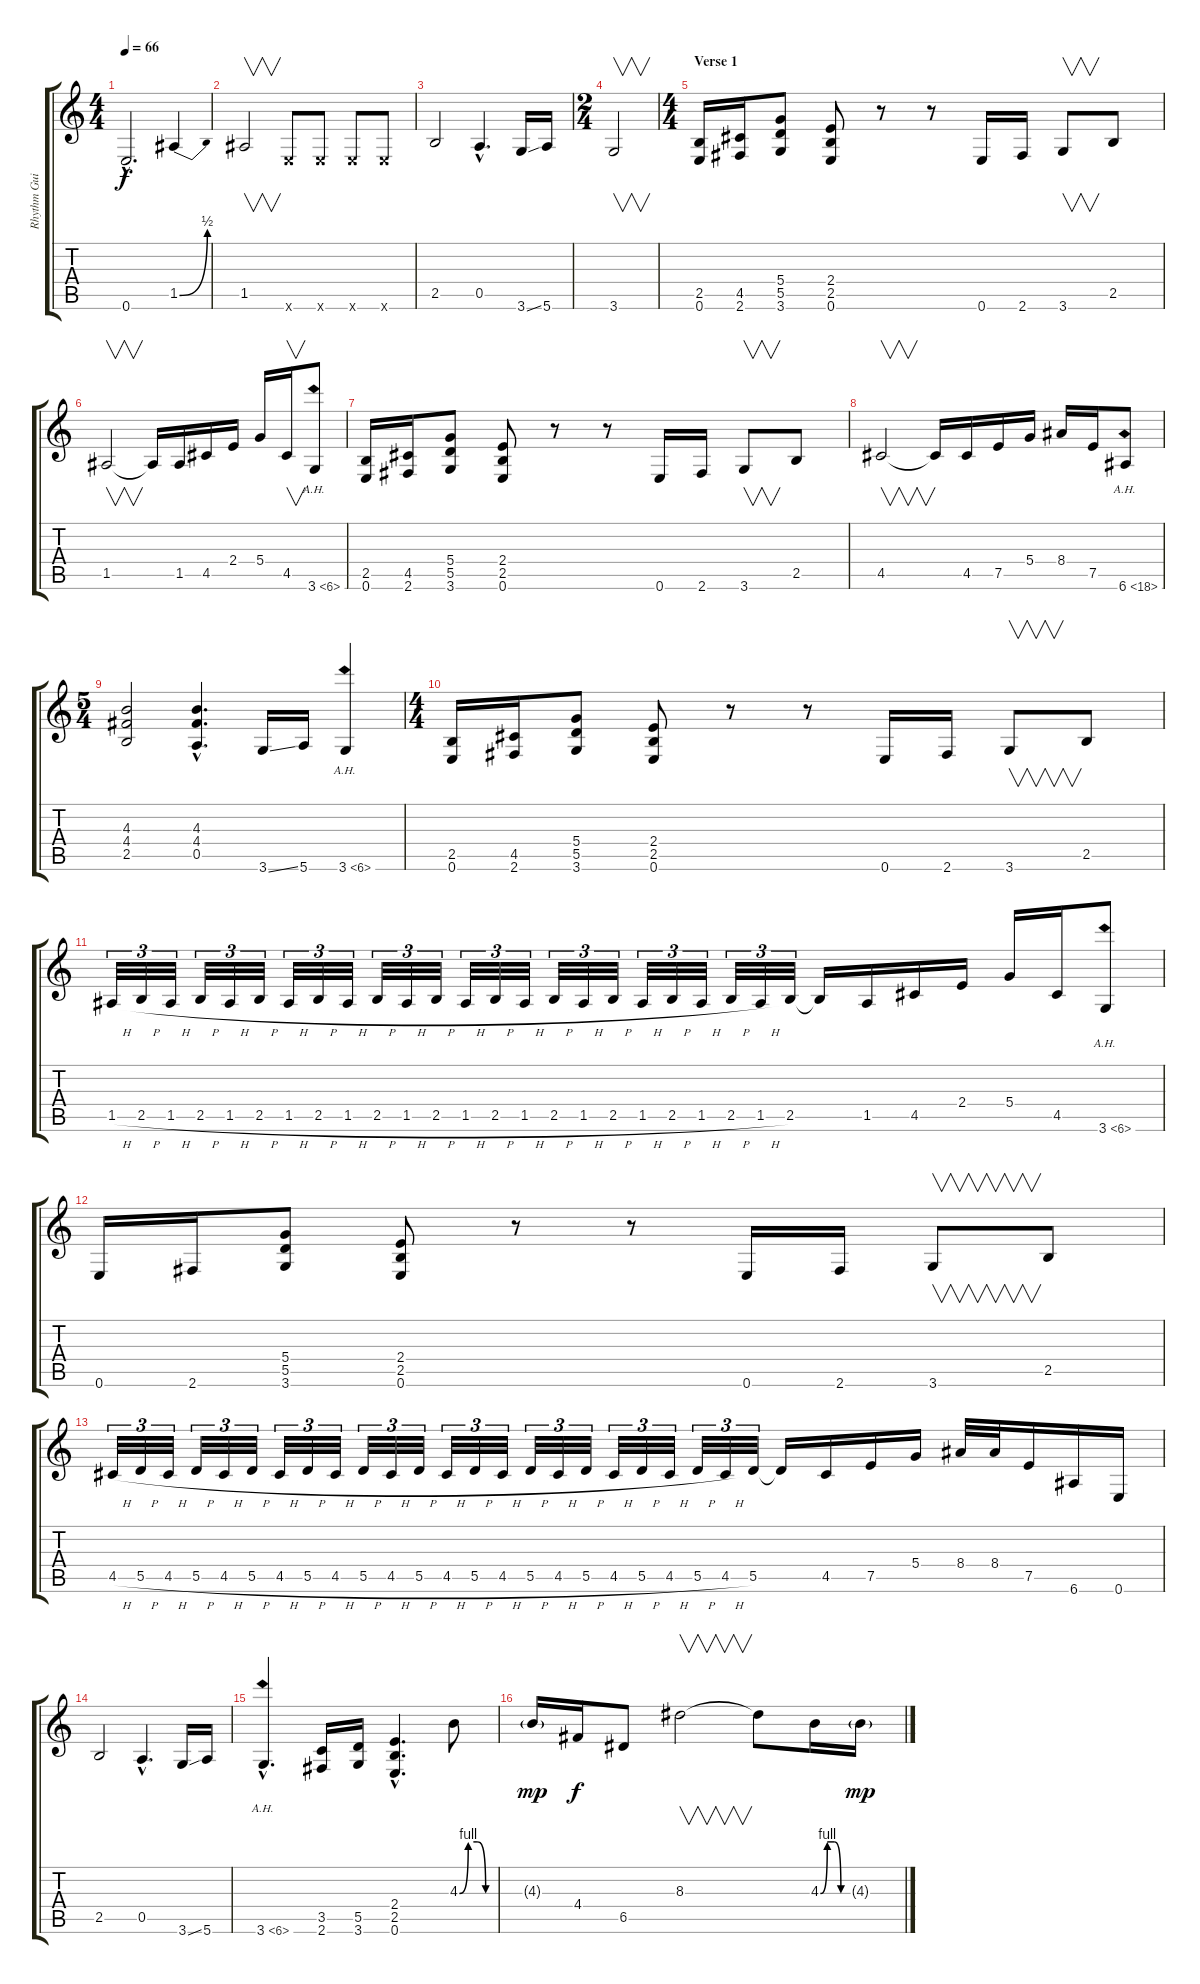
\track ("Rhythm Guitar" "Rhythm Gui") {instrument distortionguitar}
\staff {score tabs}
\tuning (E4 B3 G3 D3 A2 E2) {hide}
\ts (4 4)
\tempo 66
\clef g2
\ks c
0.6{hac}.2{d dy f} 1.5{be (bend 0 0 60 2)}.4 |
1.5.2{v} 0.6{x}.8 0.6{x}.8 0.6{x}.8 0.6{x}.8 |
2.5.2 0.5{hac}.4{d} 3.6{ss}.16 5.6.16 |
\ts (2 4)
3.6.2{v} |
\ts (4 4)
\section ("" "Verse 1")
(2.5 0.6).16 (4.5 2.6).16 (5.4 5.5 3.6).8 (2.4 2.5 0.6).8 r.8 r.8 0.6.16 2.6.16 3.6.8{v} 2.5.8 |
1.5.2{v} 1.5{t}.16 1.5.16 4.5.16 2.4.16 5.4.16 4.5.16{v} 3.6{ah 3}.8 |
(2.5 0.6).16 (4.5 2.6).16 (5.4 5.5 3.6).8 (2.4 2.5 0.6).8 r.8 r.8 0.6.16 2.6.16 3.6.8{v} 2.5.8 |
4.5.2{v} 4.5{t}.16 4.5.16 7.5.16 5.4.16 8.4.16 7.5.16 6.6{ah 12}.8 |
\ts (5 4)
(4.3 4.4 2.5).2 (4.3{hac} 4.4{hac} 0.5{hac}).4{d} 3.6{ss}.16 5.6.16 3.6{ah 3}.4 |
\ts (4 4)
(2.5 0.6).16 (4.5 2.6).16 (5.4 5.5 3.6).8 (2.4 2.5 0.6).8 r.8 r.8 0.6.16 2.6.16 3.6.8{v} 2.5.8 |
1.5{h}.32{tu (3 2)} 2.5{h}.32{tu (3 2)} 1.5{h}.32{tu (3 2)} 2.5{h}.32{tu (3 2)} 1.5{h}.32{tu (3 2)} 2.5{h}.32{tu (3 2)} 1.5{h}.32{tu (3 2)} 2.5{h}.32{tu (3 2)} 1.5{h}.32{tu (3 2)} 2.5{h}.32{tu (3 2)} 1.5{h}.32{tu (3 2)} 2.5{h}.32{tu (3 2)} 1.5{h}.32{tu (3 2)} 2.5{h}.32{tu (3 2)} 1.5{h}.32{tu (3 2)} 2.5{h}.32{tu (3 2)} 1.5{h}.32{tu (3 2)} 2.5{h}.32{tu (3 2)} 1.5{h}.32{tu (3 2)} 2.5{h}.32{tu (3 2)} 1.5{h}.32{tu (3 2)} 2.5{h}.32{tu (3 2)} 1.5{h}.32{tu (3 2)} 2.5.32{tu (3 2)} 2.5{t}.16 1.5.16 4.5.16 2.4.16 5.4.16 4.5.16 3.6{ah 3}.8 |
0.6.16 2.6.16 (5.4 5.5 3.6).8 (2.4 2.5 0.6).8 r.8 r.8 0.6.16 2.6.16 3.6.8{v} 2.5.8 |
4.5{h}.32{tu (3 2)} 5.5{h}.32{tu (3 2)} 4.5{h}.32{tu (3 2)} 5.5{h}.32{tu (3 2)} 4.5{h}.32{tu (3 2)} 5.5{h}.32{tu (3 2)} 4.5{h}.32{tu (3 2)} 5.5{h}.32{tu (3 2)} 4.5{h}.32{tu (3 2)} 5.5{h}.32{tu (3 2)} 4.5{h}.32{tu (3 2)} 5.5{h}.32{tu (3 2)} 4.5{h}.32{tu (3 2)} 5.5{h}.32{tu (3 2)} 4.5{h}.32{tu (3 2)} 5.5{h}.32{tu (3 2)} 4.5{h}.32{tu (3 2)} 5.5{h}.32{tu (3 2)} 4.5{h}.32{tu (3 2)} 5.5{h}.32{tu (3 2)} 4.5{h}.32{tu (3 2)} 5.5{h}.32{tu (3 2)} 4.5{h}.32{tu (3 2)} 5.5.32{tu (3 2)} 5.5{t}.16 4.5.16 7.5.16 5.4.16 8.4.32 8.4.32 7.5.16 6.6.16 0.6.16 |
2.5.2 0.5{hac}.4{d} 3.6{ss}.16 5.6.16 |
3.6{ah 3 hac}.4{d} (3.5 2.6).16 (5.5 3.6).16 (2.4{hac} 2.5{hac} 0.6{hac}).4{d} 4.3{be (custom 0 0 15 4 30 4 45 0 60 0)}.8 |
4.3{g}.16{dy mp} 4.4.16{dy f} 6.5.8 8.3.2{v} 8.3{t}.8 4.3{be (custom 0 0 15 4 30 4 45 0 60 0)}.16 4.3{g}.16{dy mp}
